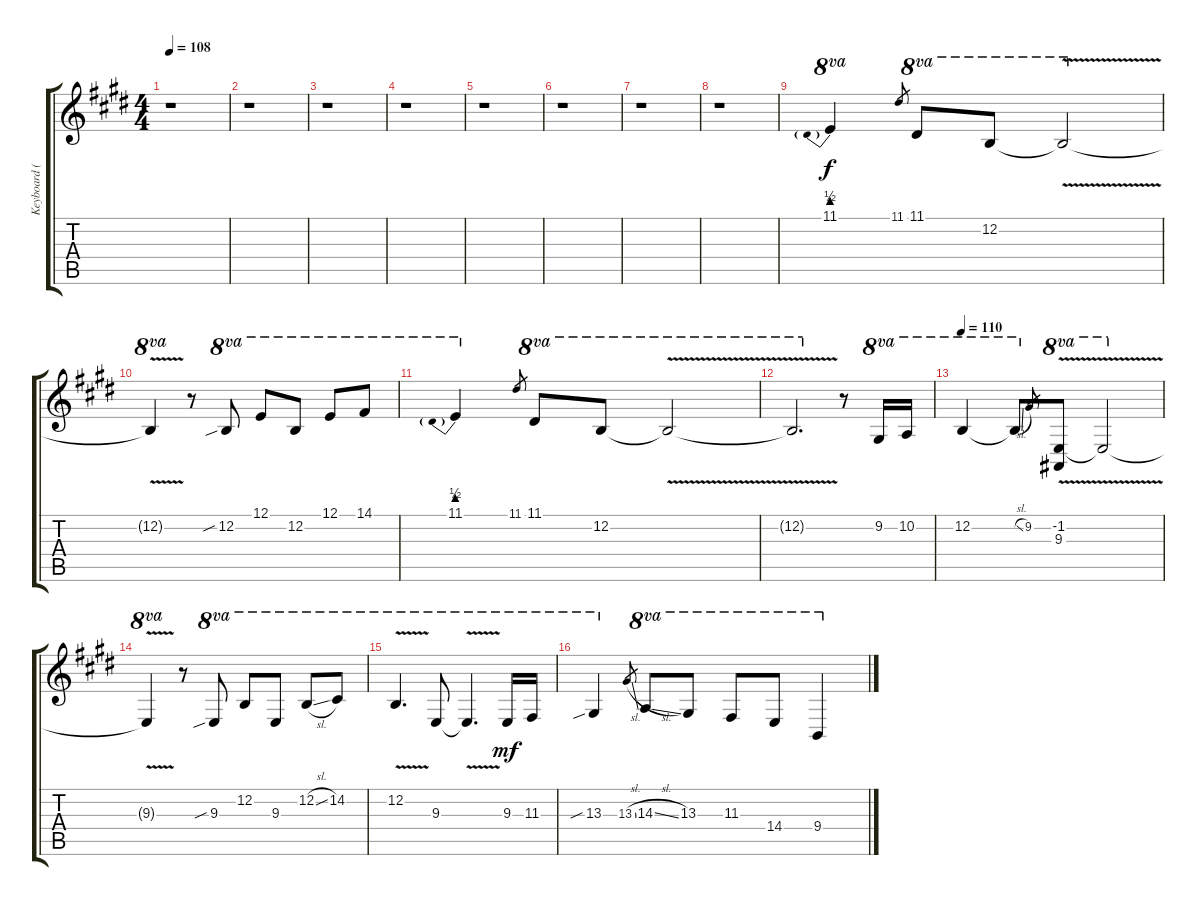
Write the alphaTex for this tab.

\track ("Keyboard (Square)" "Keyboard (") {instrument lead1square}
\staff {score tabs}
\tuning (E4 B3 G3 D3 A2 E2) {hide}
\ts (4 4)
\tempo 108
\clef g2
\ks e
r.1{dy f instrument lead1square} |
\ks c#minor
r.1 |
r.1 |
r.1 |
\ks e
r.1 |
\ks c#minor
r.1 |
r.1 |
r.1 |
\ks e
11.1{be (prebend 0 2 60 2)}.4{ot 8va} 11.1.8{gr} 11.1.8{ot 8va} 12.2.8{ot 8va} 12.2{v t}.2{ot 8va} |
\ks c#minor
12.2{v t}.4{ot 8va} r.8 12.2{sib}.8{ot 8va} 12.1.8{ot 8va} 12.2.8{ot 8va} 12.1.8{ot 8va} 14.1.8{ot 8va} |
11.1{be (prebend 0 2 60 2)}.4{ot 8va} 11.1.8{gr} 11.1.8{ot 8va} 12.2.8{ot 8va} 12.2{v t}.2{ot 8va} |
12.2{v t}.2{d ot 8va} r.8 9.2.16{ot 8va} 10.2.16{ot 8va} |
\tempo 110
\ks e
12.2.4{ot 8va} 12.2{sl t}.8{ot 8va} 9.2.8{gr} (-1.2 9.3{v}).8{ot 8va} 9.3{v t}.2{ot 8va} |
\ks c#minor
9.3{v t}.4{ot 8va} r.8 9.3{sib}.8{ot 8va} 12.2.8{ot 8va} 9.3.8{ot 8va} 12.2{sl}.8{ot 8va} 14.2.8{ot 8va} |
12.2{v}.4{d ot 8va} 9.3.8{ot 8va} 9.3{v t}.4{d ot 8va} 9.3.16{ot 8va dy mf} 11.3.16{ot 8va} |
13.3{sib}.4{ot 8va} 13.3{sl}.8{gr} 14.3{sl}.8{ot 8va} 13.3.8{ot 8va} 11.3.8{ot 8va} 14.4.8{ot 8va} 9.4.4{ot 8va}
